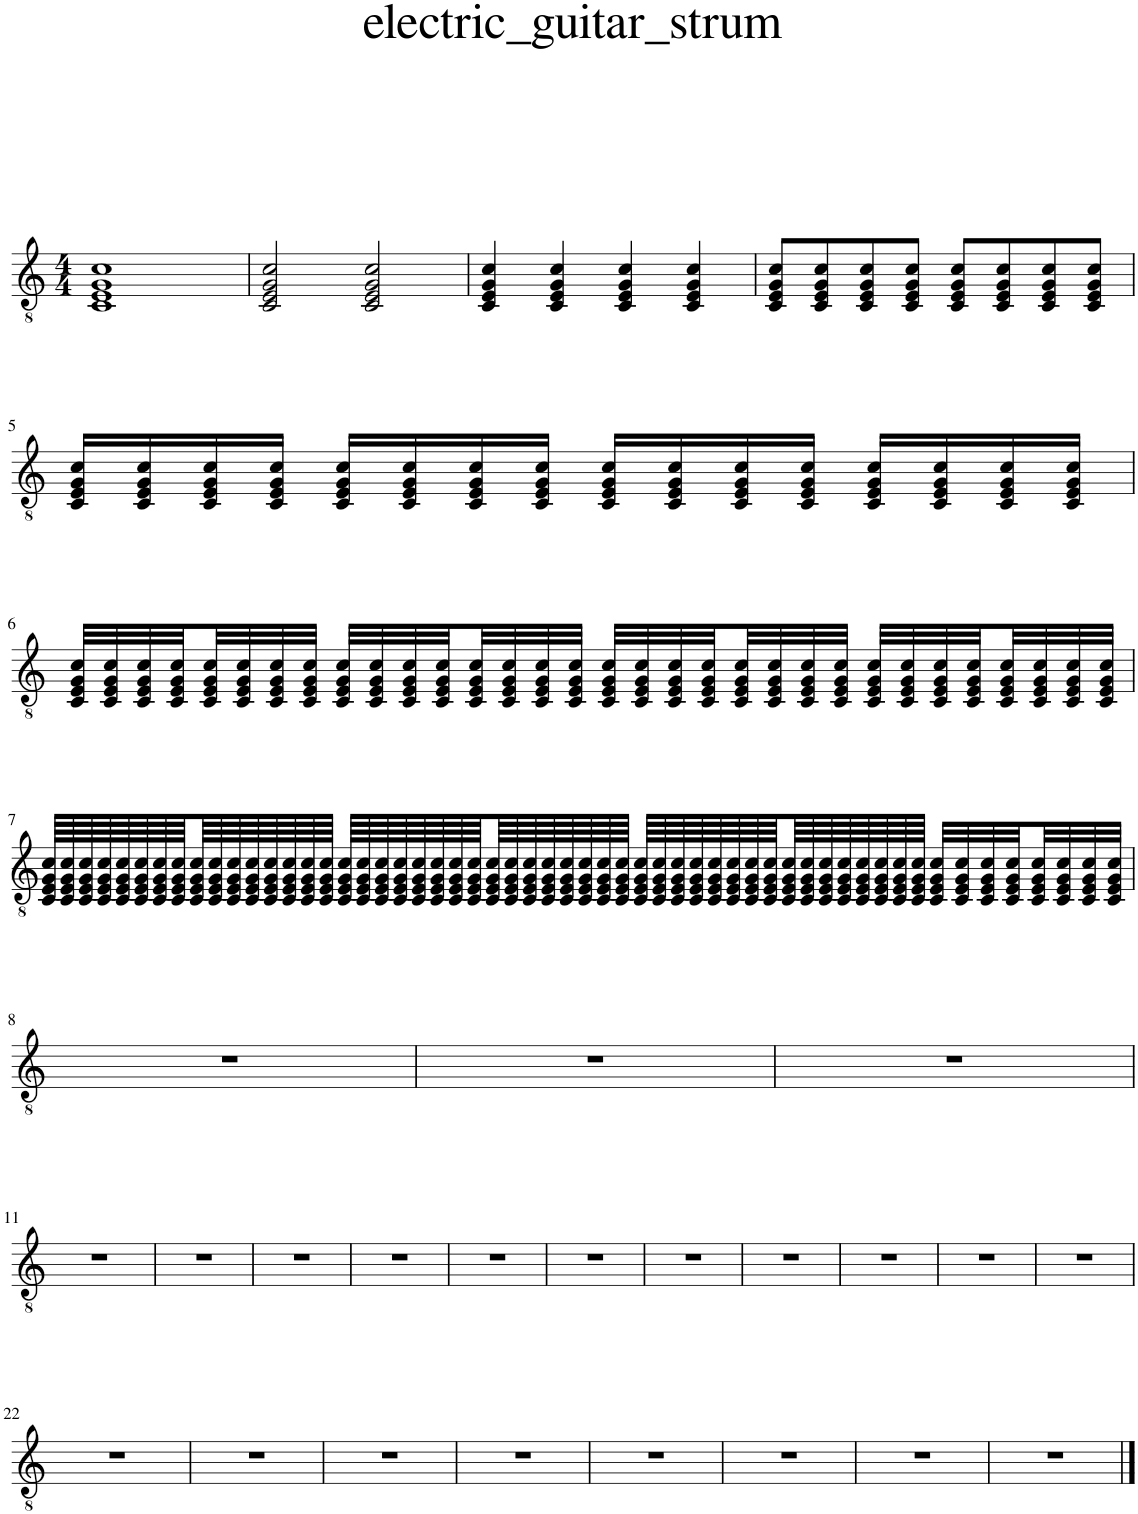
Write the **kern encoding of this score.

**kern
*part1
*staff1
*I"Electric Guitar
*I'El. Guit.
*clefGv2
*k[]
*M4/4
=1
1C 1E 1G 1c
=2
2C/ 2E/ 2G/ 2c/
2C/ 2E/ 2G/ 2c/
=3
4C/ 4E/ 4G/ 4c/
4C/ 4E/ 4G/ 4c/
4C/ 4E/ 4G/ 4c/
4C/ 4E/ 4G/ 4c/
=4
8C/ 8E/ 8G/ 8c/L
8C/ 8E/ 8G/ 8c/
8C/ 8E/ 8G/ 8c/
8C/ 8E/ 8G/ 8c/J
8C/ 8E/ 8G/ 8c/L
8C/ 8E/ 8G/ 8c/
8C/ 8E/ 8G/ 8c/
8C/ 8E/ 8G/ 8c/J
!!LO:LB:g=z
=5
16C/ 16E/ 16G/ 16c/LL
16C/ 16E/ 16G/ 16c/
16C/ 16E/ 16G/ 16c/
16C/ 16E/ 16G/ 16c/JJ
16C/ 16E/ 16G/ 16c/LL
16C/ 16E/ 16G/ 16c/
16C/ 16E/ 16G/ 16c/
16C/ 16E/ 16G/ 16c/JJ
16C/ 16E/ 16G/ 16c/LL
16C/ 16E/ 16G/ 16c/
16C/ 16E/ 16G/ 16c/
16C/ 16E/ 16G/ 16c/JJ
16C/ 16E/ 16G/ 16c/LL
16C/ 16E/ 16G/ 16c/
16C/ 16E/ 16G/ 16c/
16C/ 16E/ 16G/ 16c/JJ
!!LO:LB:g=z
=6
32C/ 32E/ 32G/ 32c/LLL
32C/ 32E/ 32G/ 32c/
32C/ 32E/ 32G/ 32c/
32C/ 32E/ 32G/ 32c/
32C/ 32E/ 32G/ 32c/
32C/ 32E/ 32G/ 32c/
32C/ 32E/ 32G/ 32c/
32C/ 32E/ 32G/ 32c/JJJ
32C/ 32E/ 32G/ 32c/LLL
32C/ 32E/ 32G/ 32c/
32C/ 32E/ 32G/ 32c/
32C/ 32E/ 32G/ 32c/
32C/ 32E/ 32G/ 32c/
32C/ 32E/ 32G/ 32c/
32C/ 32E/ 32G/ 32c/
32C/ 32E/ 32G/ 32c/JJJ
32C/ 32E/ 32G/ 32c/LLL
32C/ 32E/ 32G/ 32c/
32C/ 32E/ 32G/ 32c/
32C/ 32E/ 32G/ 32c/
32C/ 32E/ 32G/ 32c/
32C/ 32E/ 32G/ 32c/
32C/ 32E/ 32G/ 32c/
32C/ 32E/ 32G/ 32c/JJJ
32C/ 32E/ 32G/ 32c/LLL
32C/ 32E/ 32G/ 32c/
32C/ 32E/ 32G/ 32c/
32C/ 32E/ 32G/ 32c/
32C/ 32E/ 32G/ 32c/
32C/ 32E/ 32G/ 32c/
32C/ 32E/ 32G/ 32c/
32C/ 32E/ 32G/ 32c/JJJ
!!LO:LB:g=z
=7
64C/ 64E/ 64G/ 64c/LLLL
64C/ 64E/ 64G/ 64c/
64C/ 64E/ 64G/ 64c/
64C/ 64E/ 64G/ 64c/
64C/ 64E/ 64G/ 64c/
64C/ 64E/ 64G/ 64c/
64C/ 64E/ 64G/ 64c/
64C/ 64E/ 64G/ 64c/
64C/ 64E/ 64G/ 64c/
64C/ 64E/ 64G/ 64c/
64C/ 64E/ 64G/ 64c/
64C/ 64E/ 64G/ 64c/
64C/ 64E/ 64G/ 64c/
64C/ 64E/ 64G/ 64c/
64C/ 64E/ 64G/ 64c/
64C/ 64E/ 64G/ 64c/JJJJ
64C/ 64E/ 64G/ 64c/LLLL
64C/ 64E/ 64G/ 64c/
64C/ 64E/ 64G/ 64c/
64C/ 64E/ 64G/ 64c/
64C/ 64E/ 64G/ 64c/
64C/ 64E/ 64G/ 64c/
64C/ 64E/ 64G/ 64c/
64C/ 64E/ 64G/ 64c/
64C/ 64E/ 64G/ 64c/
64C/ 64E/ 64G/ 64c/
64C/ 64E/ 64G/ 64c/
64C/ 64E/ 64G/ 64c/
64C/ 64E/ 64G/ 64c/
64C/ 64E/ 64G/ 64c/
64C/ 64E/ 64G/ 64c/
64C/ 64E/ 64G/ 64c/JJJJ
64C/ 64E/ 64G/ 64c/LLLL
64C/ 64E/ 64G/ 64c/
64C/ 64E/ 64G/ 64c/
64C/ 64E/ 64G/ 64c/
64C/ 64E/ 64G/ 64c/
64C/ 64E/ 64G/ 64c/
64C/ 64E/ 64G/ 64c/
64C/ 64E/ 64G/ 64c/
64C/ 64E/ 64G/ 64c/
64C/ 64E/ 64G/ 64c/
64C/ 64E/ 64G/ 64c/
64C/ 64E/ 64G/ 64c/
64C/ 64E/ 64G/ 64c/
64C/ 64E/ 64G/ 64c/
64C/ 64E/ 64G/ 64c/
64C/ 64E/ 64G/ 64c/JJJJ
32C/ 32E/ 32G/ 32c/LLL
32C/ 32E/ 32G/ 32c/
32C/ 32E/ 32G/ 32c/
32C/ 32E/ 32G/ 32c/
32C/ 32E/ 32G/ 32c/
32C/ 32E/ 32G/ 32c/
32C/ 32E/ 32G/ 32c/
32C/ 32E/ 32G/ 32c/JJJ
!!LO:LB:g=z
=8
1r
=9
1r
=10
1r
!!LO:LB:g=z
=11
1r
=12
1r
=13
1r
=14
1r
=15
1r
=16
1r
=17
1r
=18
1r
=19
1r
=20
1r
=21
1r
!!LO:LB:g=z
=22
1r
=23
1r
=24
1r
=25
1r
=26
1r
=27
1r
=28
1r
=29
1r
==
*-
